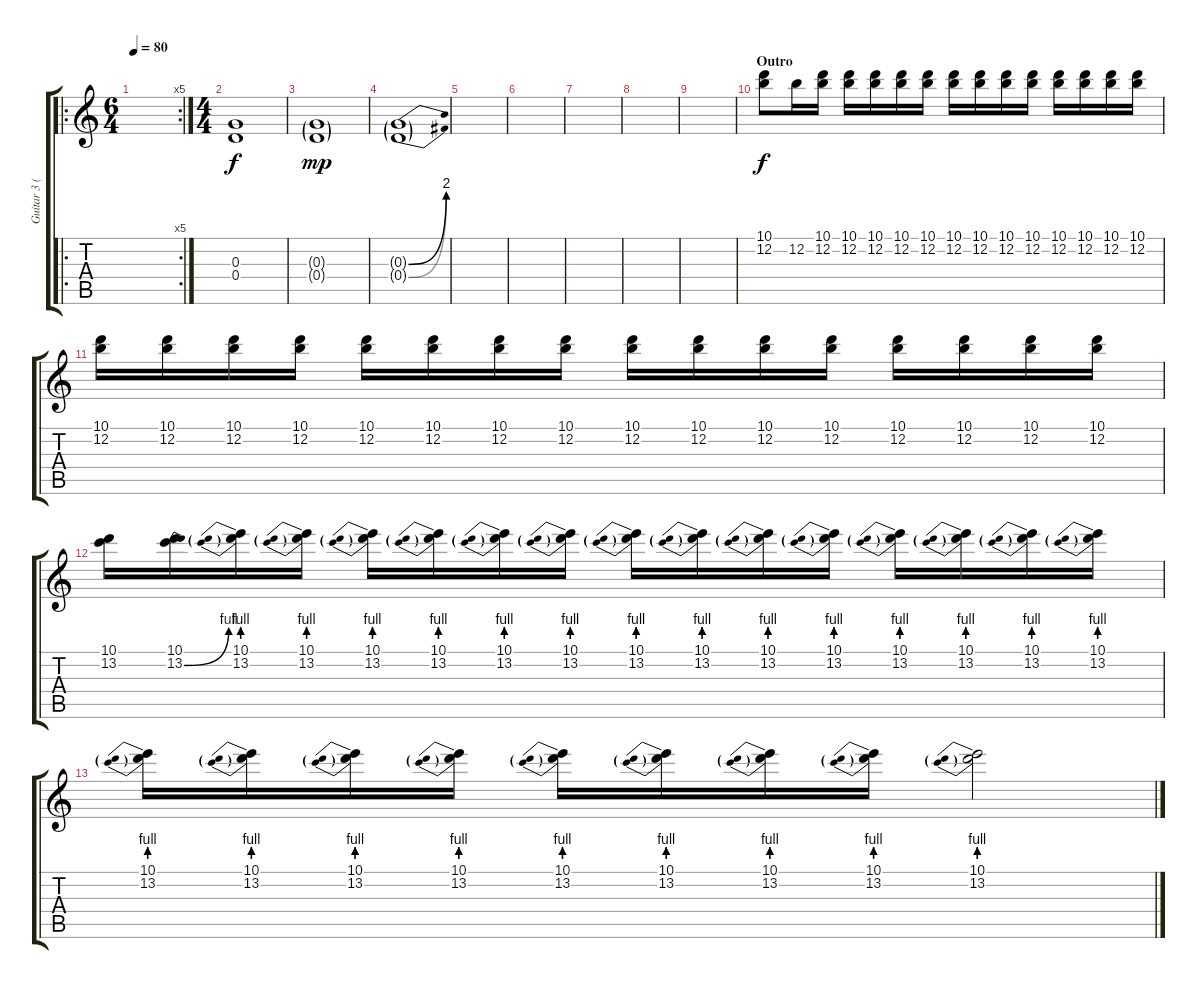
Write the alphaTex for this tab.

\track ("Guitar 3 (effects)" "Guitar 3 (") {instrument overdrivenguitar}
\staff {score tabs}
\tuning (E4 B3 G3 D3 A2 D2) {hide}
\ro
\rc 5
\ts (6 4)
\tempo 80
\clef g2
\ks c
|
\ts (4 4)
(0.3 0.4).1 |
(0.3{g} 0.4{g}).1{dy mp} |
(0.3{be (bend 0 0 60 8) g} 0.4{be (bend 0 0 60 8) g}).1 |
|
|
|
|
|
\section ("" "Outro")
(10.1 12.2).8{dy f} 12.2.16 (10.1 12.2).16 (10.1 12.2).16 (10.1 12.2).16 (10.1 12.2).16 (10.1 12.2).16 (10.1 12.2).16 (10.1 12.2).16 (10.1 12.2).16 (10.1 12.2).16 (10.1 12.2).16 (10.1 12.2).16 (10.1 12.2).16 (10.1 12.2).16 |
(10.1 12.2).16 (10.1 12.2).16 (10.1 12.2).16 (10.1 12.2).16 (10.1 12.2).16 (10.1 12.2).16 (10.1 12.2).16 (10.1 12.2).16 (10.1 12.2).16 (10.1 12.2).16 (10.1 12.2).16 (10.1 12.2).16 (10.1 12.2).16 (10.1 12.2).16 (10.1 12.2).16 (10.1 12.2).16 |
(10.1 13.2).16 (10.1 13.2{be (bend 0 0 60 4)}).16 (10.1{be (prebend 0 4 60 4)} 13.2{be (prebend 0 4 60 4)}).16 (10.1{be (prebend 0 4 60 4)} 13.2{be (prebend 0 4 60 4)}).16 (10.1{be (prebend 0 4 60 4)} 13.2{be (prebend 0 4 60 4)}).16 (10.1{be (prebend 0 4 60 4)} 13.2{be (prebend 0 4 60 4)}).16 (10.1{be (prebend 0 4 60 4)} 13.2{be (prebend 0 4 60 4)}).16 (10.1{be (prebend 0 4 60 4)} 13.2{be (prebend 0 4 60 4)}).16 (10.1{be (prebend 0 4 60 4)} 13.2{be (prebend 0 4 60 4)}).16 (10.1{be (prebend 0 4 60 4)} 13.2{be (prebend 0 4 60 4)}).16 (10.1{be (prebend 0 4 60 4)} 13.2{be (prebend 0 4 60 4)}).16 (10.1{be (prebend 0 4 60 4)} 13.2{be (prebend 0 4 60 4)}).16 (10.1{be (prebend 0 4 60 4)} 13.2{be (prebend 0 4 60 4)}).16 (10.1{be (prebend 0 4 60 4)} 13.2{be (prebend 0 4 60 4)}).16 (10.1{be (prebend 0 4 60 4)} 13.2{be (prebend 0 4 60 4)}).16 (10.1{be (prebend 0 4 60 4)} 13.2{be (prebend 0 4 60 4)}).16 |
(10.1{be (prebend 0 4 60 4)} 13.2{be (prebend 0 4 60 4)}).16 (10.1{be (prebend 0 4 60 4)} 13.2{be (prebend 0 4 60 4)}).16 (10.1{be (prebend 0 4 60 4)} 13.2{be (prebend 0 4 60 4)}).16 (10.1{be (prebend 0 4 60 4)} 13.2{be (prebend 0 4 60 4)}).16 (10.1{be (prebend 0 4 60 4)} 13.2{be (prebend 0 4 60 4)}).16 (10.1{be (prebend 0 4 60 4)} 13.2{be (prebend 0 4 60 4)}).16 (10.1{be (prebend 0 4 60 4)} 13.2{be (prebend 0 4 60 4)}).16 (10.1{be (prebend 0 4 60 4)} 13.2{be (prebend 0 4 60 4)}).16 (10.1{be (prebend 0 4 60 4)} 13.2{be (prebend 0 4 60 4)}).2
